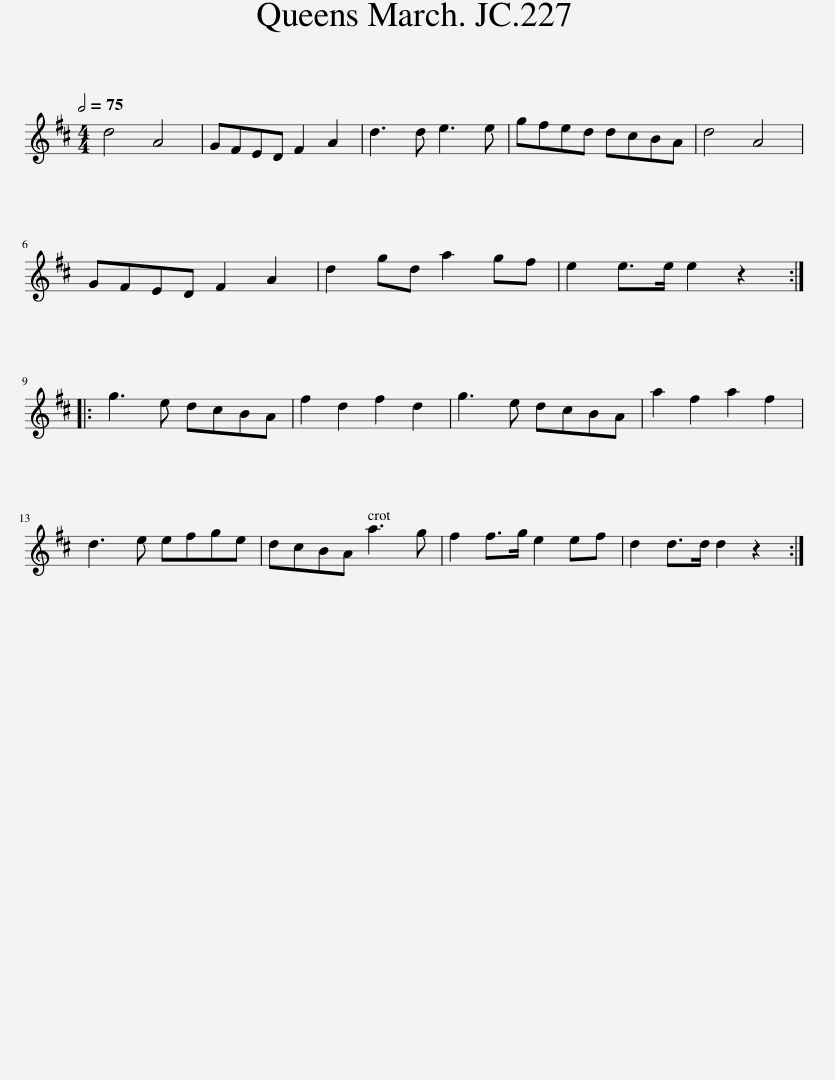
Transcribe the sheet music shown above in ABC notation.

X:1
L:1/8
Q:1/2=75
M:4/4
I:linebreak $
K:D
V:1 treble
V:1
 d4 A4 | GFED F2 A2 | d3 d e3 e | gfed dcBA | d4 A4 |$ %5
 GFED F2 A2 | d2 gd a2 gf | e2 e>e e2 z2 ::$ g3 e dcBA | f2 d2 f2 d2 | %10
 g3 e dcBA | a2 f2 a2 f2 |$ d3 e efge | dcBA a3 g | f2 f>g e2 ef | %15
 d2 d>d d2 z2 :| %16
